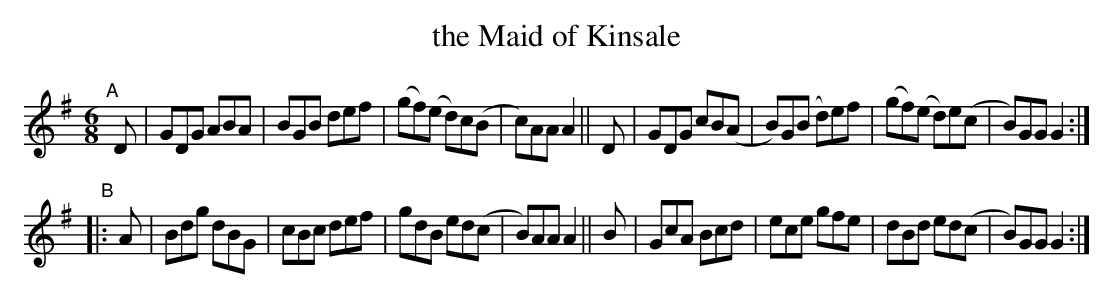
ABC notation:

X:1
T: the Maid of Kinsale
M: 6/8
L: 1/8
K: G
"^A"\
[|]D | GDG ABA  | BGB   def  | (gf)(e d)c(B | c)AA A2 \
|| D | GDG cB(A | B)G(B d)ef | (gf)(e d)e(c | B)GG G2 :|
"^B"\
|: A | Bdg dBG | cBc def | gdB ed(c | B)AA A2 \
|| B | GcA Bcd | ece gfe | dBd ed(c | B)GG G2 :|
